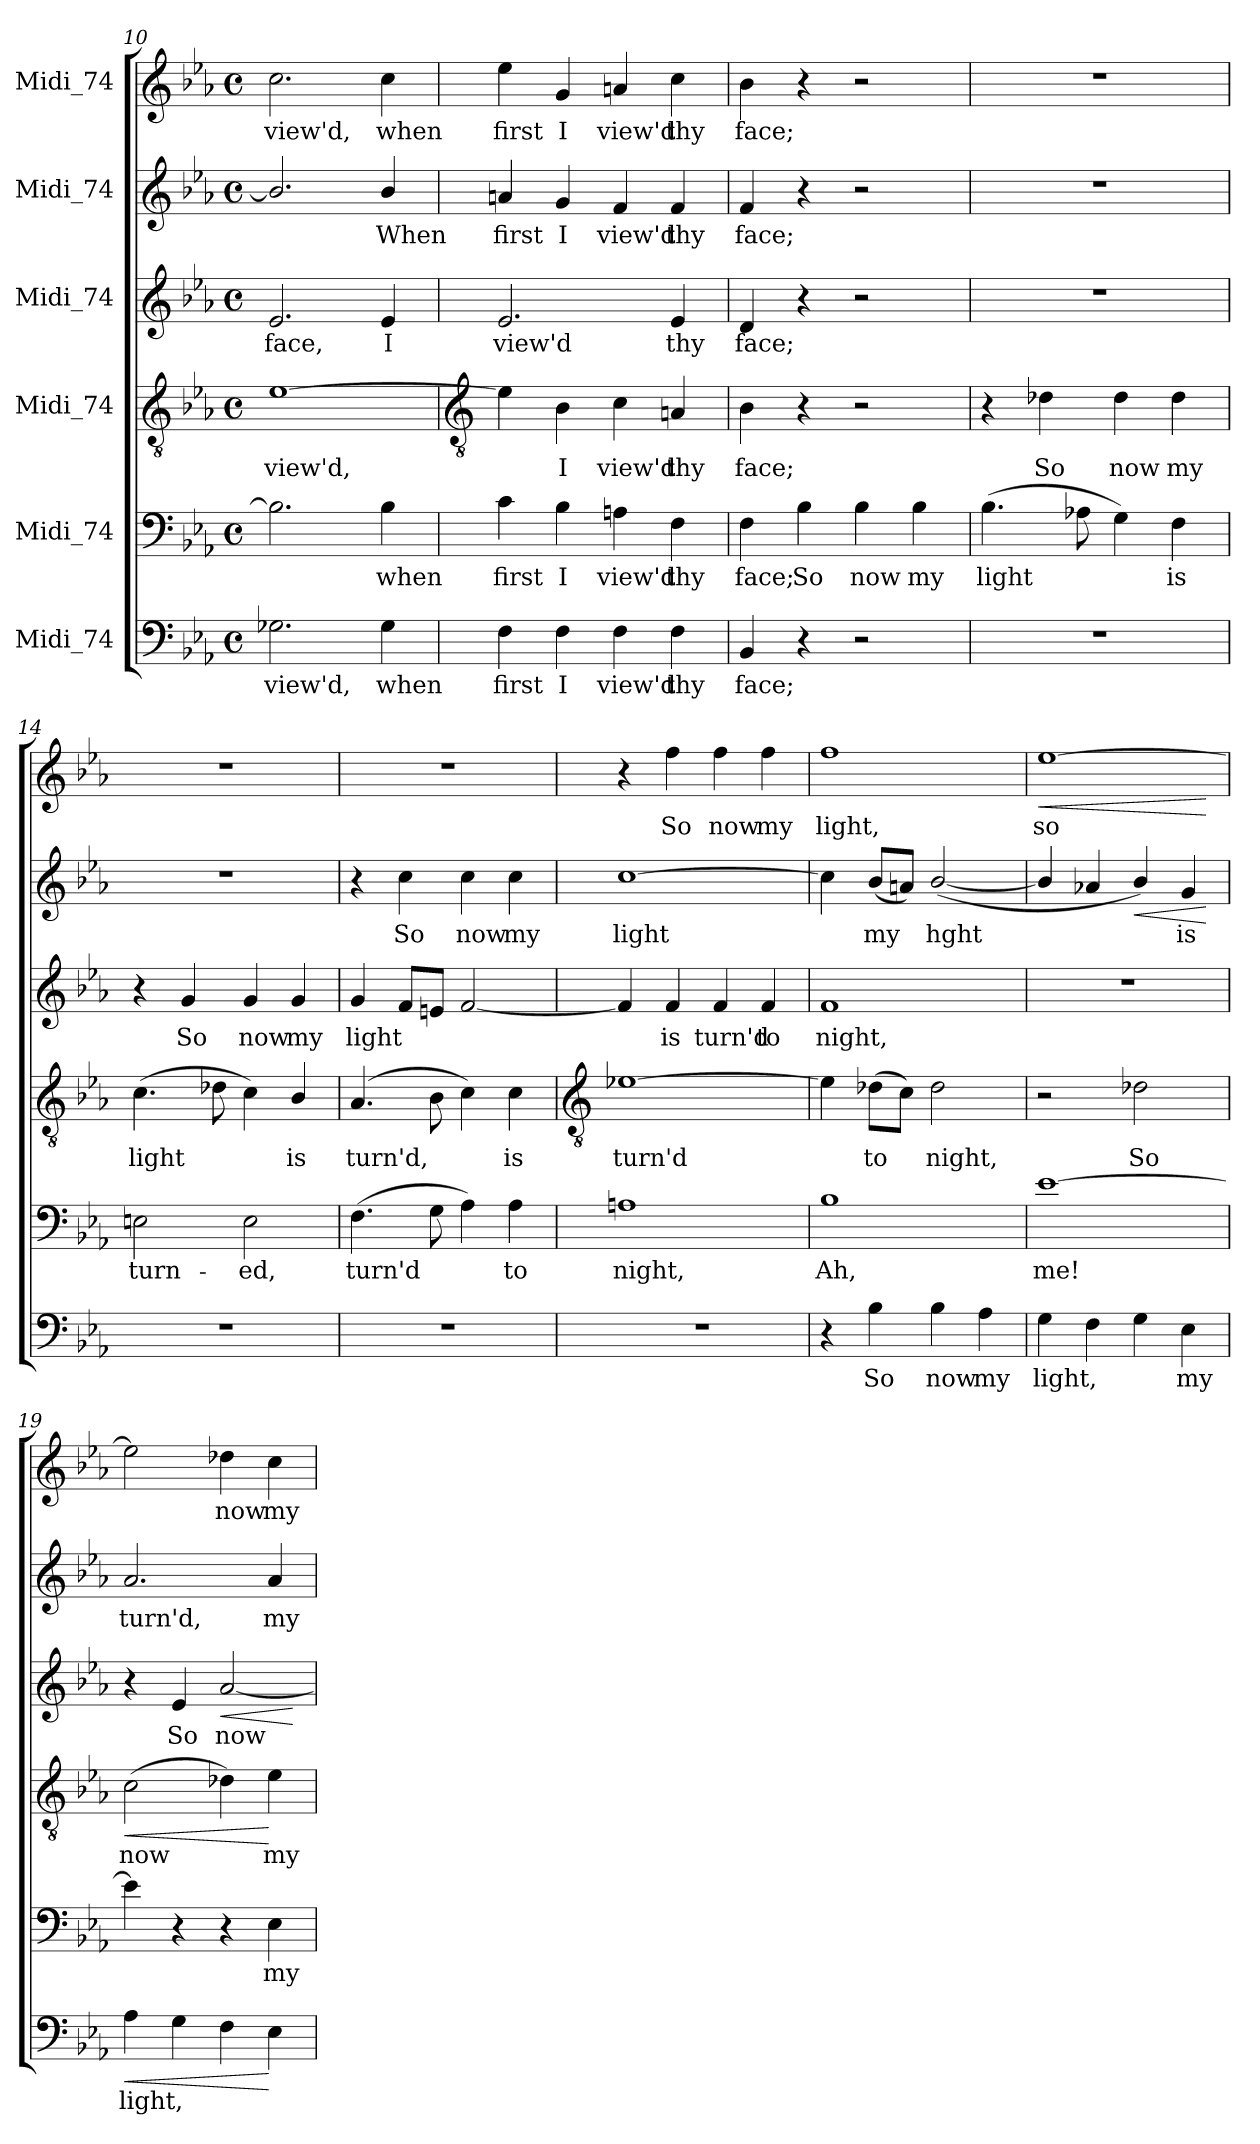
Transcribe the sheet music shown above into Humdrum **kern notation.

**kern	**text	**dynam	**kern	**text	**kern	**text	**dynam	**kern	**text	**dynam	**kern	**text	**dynam	**kern	**text	**dynam
*part6	*part6	*part6	*part5	*part5	*part4	*part4	*part4	*part3	*part3	*part3	*part2	*part2	*part2	*part1	*part1	*part1
*staff6	*staff6	*staff6	*staff5	*staff5	*staff4	*staff4	*staff4	*staff3	*staff3	*staff3	*staff2	*staff2	*staff2	*staff1	*staff1	*staff1
*I"Midi_74	*	*	*I"Midi_74	*	*I"Midi_74	*	*	*I"Midi_74	*	*	*I"Midi_74	*	*	*I"Midi_74	*	*
*clefF4	*	*	*clefF4	*	*clefGv2	*	*	*clefG2	*	*	*clefG2	*	*	*clefG2	*	*
*k[b-e-a-]	*	*	*k[b-e-a-]	*	*k[b-e-a-]	*	*	*k[b-e-a-]	*	*	*k[b-e-a-]	*	*	*k[b-e-a-]	*	*
*E-:	*	*	*E-:	*	*E-:	*	*	*E-:	*	*	*E-:	*	*	*E-:	*	*
*M4/4	*	*	*M4/4	*	*M4/4	*	*	*M4/4	*	*	*M4/4	*	*	*M4/4	*	*
*met(c)	*	*	*met(c)	*	*met(c)	*	*	*met(c)	*	*	*met(c)	*	*	*met(c)	*	*
=10	=10	=10	=10	=10	=10	=10	=10	=10	=10	=10	=10	=10	=10	=10	=10	=10
!	!LO:LY:b	!	!	!	!	!LO:LY:b	!	!	!LO:LY:b	!	!	!	!	!	!LO:LY:b	!
2.G-X	view'd,	.	2.B-]	.	[1e-	view'd,	.	2.e-	face,	.	2.b-/]	.	.	2.cc	view'd,	.
!	!LO:LY:b	!	!	!LO:LY:b	!	!	!	!	!LO:LY:b	!	!	!LO:LY:b	!	!	!LO:LY:b	!
4G-	when	.	4B-	when	.	.	.	4e-	I	.	4b-/	When	.	4cc	when	.
!!LO:LB:g=z
=11	=11	=11	=11	=11	=11	=11	=11	=11	=11	=11	=11	=11	=11	=11	=11	=11
*	*	*	*	*	*clefGv2	*	*	*	*	*	*	*	*	*	*	*
!	!LO:LY:b	!	!	!LO:LY:b	!	!	!	!	!LO:LY:b	!	!	!LO:LY:b	!	!	!LO:LY:b	!
4F	first	.	4c	first	4e-]	.	.	2.e-	view'd	.	4an	first	.	4ee-	first	.
!	!LO:LY:b	!	!	!LO:LY:b	!	!LO:LY:b	!	!	!	!	!	!LO:LY:b	!	!	!LO:LY:b	!
4F	I	.	4B-	I	4B-	I	.	.	.	.	4g	I	.	4g	I	.
!	!LO:LY:b	!	!	!LO:LY:b	!	!LO:LY:b	!	!	!	!	!	!LO:LY:b	!	!	!LO:LY:b	!
4F	view'd	.	4An	view'd	4c	view'd	.	.	.	.	4f	view'd	.	4an	view'd	.
!	!LO:LY:b	!	!	!LO:LY:b	!	!LO:LY:b	!	!	!LO:LY:b	!	!	!LO:LY:b	!	!	!LO:LY:b	!
4F	thy	.	4F	thy	4An	thy	.	4e-	thy	.	4f	thy	.	4cc	thy	.
=12	=12	=12	=12	=12	=12	=12	=12	=12	=12	=12	=12	=12	=12	=12	=12	=12
!	!LO:LY:b	!	!	!LO:LY:b	!	!LO:LY:b	!	!	!LO:LY:b	!	!	!LO:LY:b	!	!	!LO:LY:b	!
4BB-	face;	.	4F	face;	4B-	face;	.	4d	face;	.	4f	face;	.	4b-	face;	.
!	!	!	!	!LO:LY:b	!	!	!	!	!	!	!	!	!	!	!	!
4r	.	.	4B-	So	4r	.	.	4r	.	.	4r	.	.	4r	.	.
!	!	!	!	!LO:LY:b	!	!	!	!	!	!	!	!	!	!	!	!
2r	.	.	4B-	now	2r	.	.	2r	.	.	2r	.	.	2r	.	.
!	!	!	!	!LO:LY:b	!	!	!	!	!	!	!	!	!	!	!	!
.	.	.	4B-	my	.	.	.	.	.	.	.	.	.	.	.	.
=13	=13	=13	=13	=13	=13	=13	=13	=13	=13	=13	=13	=13	=13	=13	=13	=13
!	!	!	!	!LO:LY:b	!	!	!	!	!	!	!	!	!	!	!	!
1r	.	.	(>4.B-	light	4r	.	.	1r	.	.	1r	.	.	1r	.	.
!	!	!	!	!	!	!LO:LY:b	!	!	!	!	!	!	!	!	!	!
.	.	.	.	.	4d-X	So	.	.	.	.	.	.	.	.	.	.
.	.	.	8A-X	.	.	.	.	.	.	.	.	.	.	.	.	.
!	!	!	!	!	!	!LO:LY:b	!	!	!	!	!	!	!	!	!	!
.	.	.	4G)	.	4d-	now	.	.	.	.	.	.	.	.	.	.
!	!	!	!	!LO:LY:b	!	!LO:LY:b	!	!	!	!	!	!	!	!	!	!
.	.	.	4F	is	4d-	my	.	.	.	.	.	.	.	.	.	.
=14	=14	=14	=14	=14	=14	=14	=14	=14	=14	=14	=14	=14	=14	=14	=14	=14
!	!	!	!	!LO:LY:b	!	!LO:LY:b	!	!	!	!	!	!	!	!	!	!
1r	.	.	2En	turn-	(>4.c	light	.	4r	.	.	1r	.	.	1r	.	.
!	!	!	!	!	!	!	!	!	!LO:LY:b	!	!	!	!	!	!	!
.	.	.	.	.	.	.	.	4g	So	.	.	.	.	.	.	.
.	.	.	.	.	8d-X	.	.	.	.	.	.	.	.	.	.	.
!	!	!	!	!LO:LY:b	!	!	!	!	!LO:LY:b	!	!	!	!	!	!	!
.	.	.	2E	-ed,	4c)	.	.	4g	now	.	.	.	.	.	.	.
!	!	!	!	!	!	!LO:LY:b	!	!	!LO:LY:b	!	!	!	!	!	!	!
.	.	.	.	.	4B-/	is	.	4g	my	.	.	.	.	.	.	.
=15	=15	=15	=15	=15	=15	=15	=15	=15	=15	=15	=15	=15	=15	=15	=15	=15
!	!	!	!	!LO:LY:b	!	!LO:LY:b	!	!	!LO:LY:b	!	!	!	!	!	!	!
1r	.	.	(>4.F	turn'd	(>4.A-	turn'd,	.	4g	light	.	4r	.	.	1r	.	.
!	!	!	!	!	!	!	!	!	!	!	!	!LO:LY:b	!	!	!	!
.	.	.	.	.	.	.	.	8fL	.	.	4cc	So	.	.	.	.
.	.	.	8G	.	8B-	.	.	8enJ	.	.	.	.	.	.	.	.
!	!	!	!	!	!	!	!	!	!	!	!	!LO:LY:b	!	!	!	!
.	.	.	4A-)	.	4c)	.	.	[2f	.	.	4cc	now	.	.	.	.
!	!	!	!	!LO:LY:b	!	!LO:LY:b	!	!	!	!	!	!LO:LY:b	!	!	!	!
.	.	.	4A-	to	4c	is	.	.	.	.	4cc	my	.	.	.	.
!!LO:LB:g=z
=16	=16	=16	=16	=16	=16	=16	=16	=16	=16	=16	=16	=16	=16	=16	=16	=16
*	*	*	*	*	*clefGv2	*	*	*	*	*	*	*	*	*	*	*
!	!	!	!	!LO:LY:b	!	!LO:LY:b	!	!	!	!	!	!LO:LY:b	!	!	!	!
1r	.	.	1An	night,	[1e-X	turn'd	.	4f]	.	.	[1cc	light	.	4r	.	.
!	!	!	!	!	!	!	!	!	!LO:LY:b	!	!	!	!	!	!LO:LY:b	!
.	.	.	.	.	.	.	.	4f	is	.	.	.	.	4ff	So	.
!	!	!	!	!	!	!	!	!	!LO:LY:b	!	!	!	!	!	!LO:LY:b	!
.	.	.	.	.	.	.	.	4f	turn'd	.	.	.	.	4ff	now	.
!	!	!	!	!	!	!	!	!	!LO:LY:b	!	!	!	!	!	!LO:LY:b	!
.	.	.	.	.	.	.	.	4f	to	.	.	.	.	4ff	my	.
=17	=17	=17	=17	=17	=17	=17	=17	=17	=17	=17	=17	=17	=17	=17	=17	=17
!	!	!	!	!LO:LY:b	!	!	!	!	!LO:LY:b	!	!	!	!	!	!LO:LY:b	!
4r	.	.	1B-	Ah,	4e-]	.	.	1f	night,	.	4cc]	.	.	1ff	light,	.
!	!LO:LY:b	!	!	!	!	!LO:LY:b	!	!	!	!	!	!LO:LY:b	!	!	!	!
4B-	So	.	.	.	(>8d-XL	to	.	.	.	.	(<8b-L	my	.	.	.	.
.	.	.	.	.	8cJ)	.	.	.	.	.	8anJ)	.	.	.	.	.
!	!LO:LY:b	!	!	!	!	!LO:LY:b	!	!	!	!	!	!LO:LY:b	!	!	!	!
4B-	now	.	.	.	2d-	night,	.	.	.	.	(<[2b-/	hght	.	.	.	.
!	!LO:LY:b	!	!	!	!	!	!	!	!	!	!	!	!	!	!	!
4A-	my	.	.	.	.	.	.	.	.	.	.	.	.	.	.	.
=18	=18	=18	=18	=18	=18	=18	=18	=18	=18	=18	=18	=18	=18	=18	=18	=18
!	!LO:LY:b	!	!	!LO:LY:b	!	!	!	!	!	!	!	!	!	!	!LO:LY:b	!LO:HP:b
4G	light,	.	[1e-	me!	2r	.	.	1r	.	.	4b-/]	.	.	[1ee-	so	<
4F	.	.	.	.	.	.	.	.	.	.	4a-X	.	.	.	.	.
!	!	!	!	!	!	!LO:LY:b	!	!	!	!	!	!	!LO:HP:b	!	!	!
4G	.	.	.	.	2d-X	So	.	.	.	.	4b-/)	.	<	.	.	.
!	!LO:LY:b	!	!	!	!	!	!	!	!	!	!	!LO:LY:b	!	!	!	!
4E-	my	.	.	.	.	.	.	.	.	.	4g	is	.	.	.	.
.	.	.	.	.	.	.	.	.	.	.	.	.	[	.	.	[
=19	=19	=19	=19	=19	=19	=19	=19	=19	=19	=19	=19	=19	=19	=19	=19	=19
!	!LO:LY:b	!LO:HP:b	!	!	!	!LO:LY:b	!LO:HP:b	!	!	!	!	!LO:LY:b	!	!	!	!
4A-	light,	<	4e-]	.	(>2c	now	<	4r	.	.	2.a-	turn'd,	.	2ee-]	.	.
!	!	!	!	!	!	!	!	!	!LO:LY:b	!	!	!	!	!	!	!
4G	.	.	4r	.	.	.	.	4e-	So	.	.	.	.	.	.	.
!	!	!	!	!	!	!	!	!	!LO:LY:b	!LO:HP:b	!	!	!	!	!LO:LY:b	!
4F	.	.	4r	.	4d-X)	.	.	[2a-	now	<	.	.	.	4dd-X	now	.
!	!	!	!	!LO:LY:b	!	!LO:LY:b	!	!	!	!	!	!LO:LY:b	!	!	!LO:LY:b	!
4E-	.	[	4E-	my	4e-	my	[	.	.	.	4a-	my	.	4cc	my	.
.	.	.	.	.	.	.	.	.	.	[	.	.	.	.	.	.
=	=	=	=	=	=	=	=	=	=	=	=	=	=	=	=	=
*-	*-	*-	*-	*-	*-	*-	*-	*-	*-	*-	*-	*-	*-	*-	*-	*-
